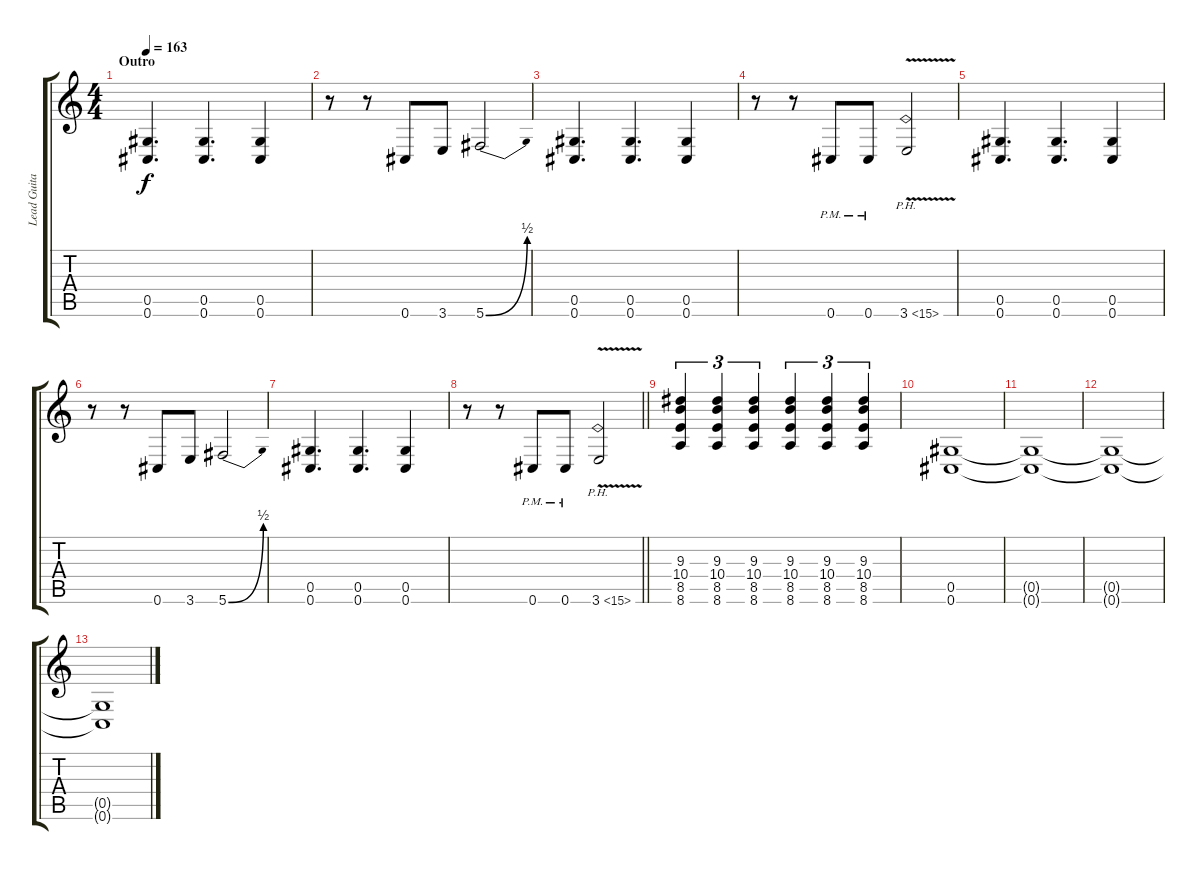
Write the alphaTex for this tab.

\track ("Lead Guitar" "Lead Guita") {instrument overdrivenguitar}
\staff {score tabs}
\tuning (Eb4 Bb3 Gb3 Db3 Ab2 Db2) {hide}
\ts (4 4)
\section ("" "Outro")
\tempo 163
\clef g2
\ks c
(0.5 0.6).4{d dy f} (0.5 0.6).4{d} (0.5 0.6).4 |
r.8 r.8 0.6.8 3.6.8 5.6{be (bend 0 0 60 2)}.2 |
(0.5 0.6).4{d} (0.5 0.6).4{d} (0.5 0.6).4 |
r.8 r.8 0.6{pm}.8 0.6{pm}.8 3.6{ph 12 v}.2 |
(0.5 0.6).4{d} (0.5 0.6).4{d} (0.5 0.6).4 |
r.8 r.8 0.6.8 3.6.8 5.6{be (bend 0 0 60 2)}.2 |
(0.5 0.6).4{d} (0.5 0.6).4{d} (0.5 0.6).4 |
\barLineRight lightlight
r.8 r.8 0.6{pm}.8 0.6{pm}.8 3.6{ph 12 v}.2 |
\section ("" "")
(9.3 10.4 8.5 8.6).4{tu (3 2)} (9.3 10.4 8.5 8.6).4{tu (3 2)} (9.3 10.4 8.5 8.6).4{tu (3 2)} (9.3 10.4 8.5 8.6).4{tu (3 2)} (9.3 10.4 8.5 8.6).4{tu (3 2)} (9.3 10.4 8.5 8.6).4{tu (3 2)} |
(0.5 0.6).1{volume 0} |
(0.5{t} 0.6{t}).1 |
(0.5{t} 0.6{t}).1 |
(0.5{t} 0.6{t}).1
